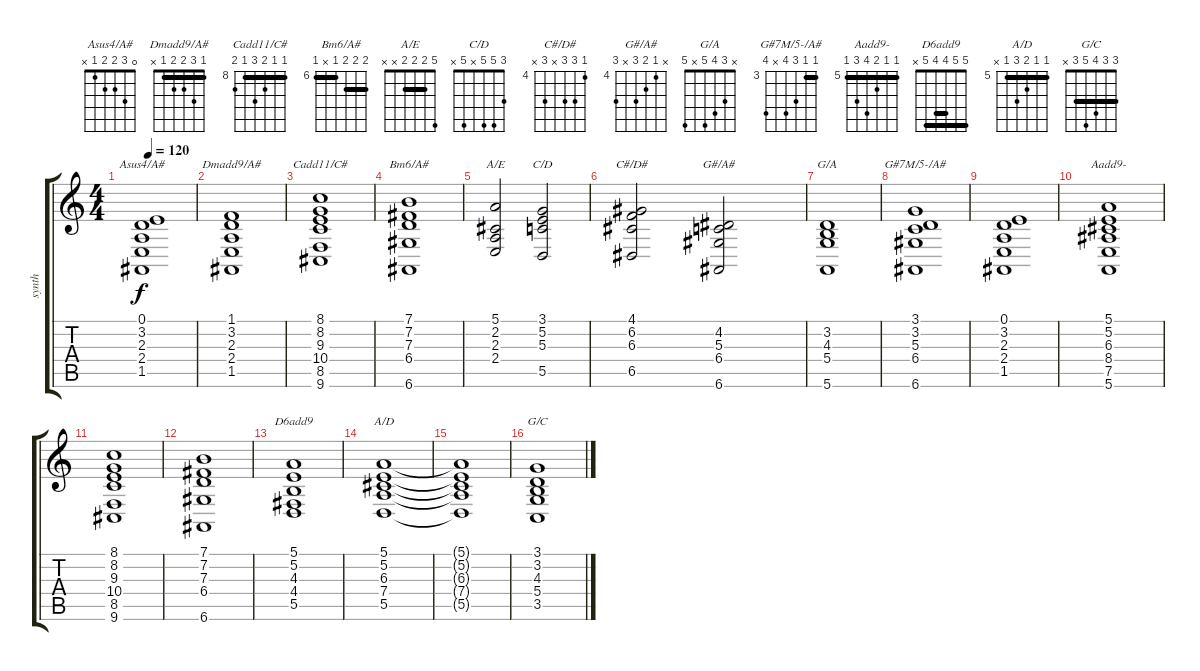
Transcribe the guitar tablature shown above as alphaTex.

\track ("synth" "synth") {instrument pad6metallic}
\staff {score tabs}
\tuning (E4 B3 G3 D3 A2 E2) {hide}
\chord ("Asus4/A#" 0 3 2 2 1 x)
\chord ("Dmadd9/A#" 1 3 2 2 1 x) {barre 1}
\chord ("Cadd11/C#" 8 8 9 10 8 9) {firstfret 8 barre 8}
\chord ("Bm6/A#" 7 7 7 6 x 6) {firstfret 6 barre (6 7)}
\chord ("A/E" 5 2 2 2 x x) {barre 2}
\chord ("C/D" 3 5 5 x 5 x)
\chord ("C#/D#" 4 6 6 x 6 x) {firstfret 4}
\chord ("G#/A#" x 4 5 6 x 6) {firstfret 4}
\chord ("G/A" x 3 4 5 x 5)
\chord ("G#7M/5-/A#" 3 3 5 6 x 6) {firstfret 3 barre 3}
\chord ("Aadd9-" 5 5 6 8 7 5) {firstfret 5 barre 5}
\chord ("D6add9" 5 5 4 4 5 x) {barre (4 5)}
\chord ("A/D" 5 5 6 7 5 x) {firstfret 5 barre 5}
\chord ("G/C" 3 3 4 5 3 x) {barre 3}
\ts (4 4)
\tempo 120
\clef g2
\ks c
(0.1 3.2 2.3 2.4 1.5).1{ch "Asus4/A#" dy f} |
(1.1 3.2 2.3 2.4 1.5).1{ch "Dmadd9/A#"} |
(8.1 8.2 9.3 10.4 8.5 9.6).1{ch "Cadd11/C#"} |
(7.1 7.2 7.3 6.4 6.6).1{ch "Bm6/A#"} |
(5.1 2.2 2.3 2.4).2{ch "A/E"} (3.1 5.2 5.3 5.5).2{ch "C/D"} |
(4.1 6.2 6.3 6.5).2{ch "C#/D#"} (4.2 5.3 6.4 6.6).2{ch "G#/A#"} |
(3.2 4.3 5.4 5.6).1{ch "G/A"} |
(3.1 3.2 5.3 6.4 6.6).1{ch "G#7M/5-/A#"} |
(0.1 3.2 2.3 2.4 1.5).1 |
(5.1 5.2 6.3 8.4 7.5 5.6).1{ch "Aadd9-"} |
(8.1 8.2 9.3 10.4 8.5 9.6).1 |
(7.1 7.2 7.3 6.4 6.6).1 |
(5.1 5.2 4.3 4.4 5.5).1{ch "D6add9"} |
(5.1 5.2 6.3 7.4 5.5).1{ch "A/D"} |
(5.1{t} 5.2{t} 6.3{t} 7.4{t} 5.5{t}).1 |
(3.1 3.2 4.3 5.4 3.5).1{ch "G/C"}
